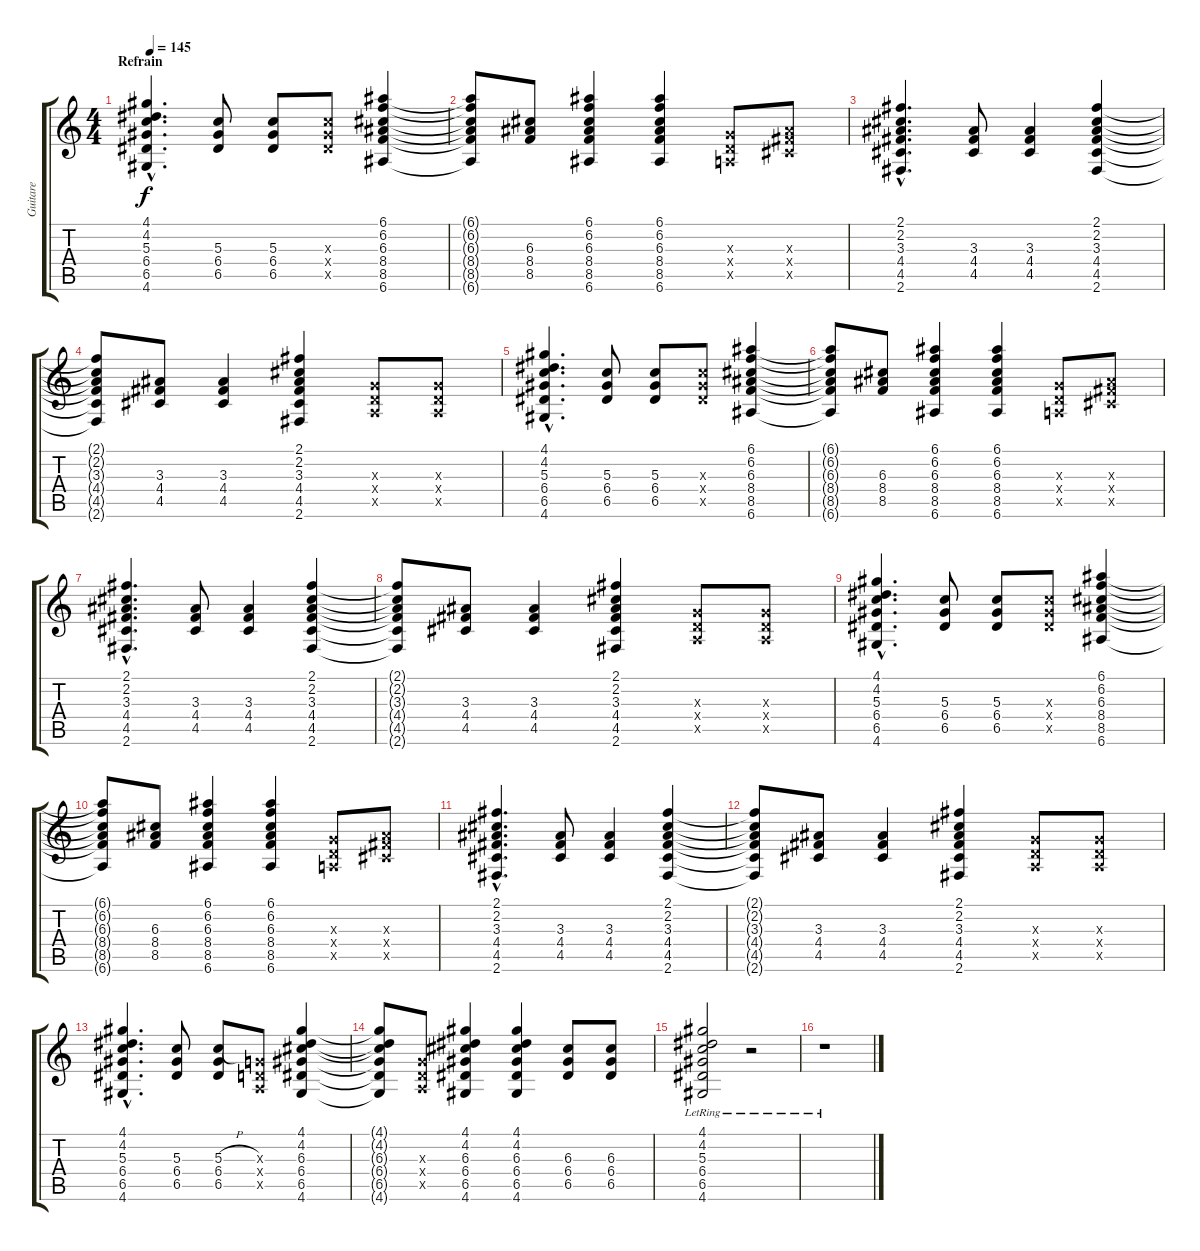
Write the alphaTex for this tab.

\track ("Guitare" "Guitare") {instrument acousticguitarsteel}
\staff {score tabs}
\tuning (E4 B3 G3 D3 A2 E2) {hide}
\ts (4 4)
\section ("" "Refrain")
\tempo 145
\clef g2
\ks c
(4.1{hac} 4.2{hac} 5.3{hac} 6.4{hac} 6.5{hac} 4.6{hac}).4{d dy f} (5.3 6.4 6.5).8 (5.3 6.4 6.5).8 (5.3{x} 6.4{x} 6.5{x}).8 (6.1 6.2 6.3 8.4 8.5 6.6).4 |
(6.1{t} 6.2{t} 6.3{t} 8.4{t} 8.5{t} 6.6{t}).8 (6.3 8.4 8.5).8 (6.1 6.2 6.3 8.4 8.5 6.6).4 (6.1 6.2 6.3 8.4 8.5 6.6).4 (0.3{x} 0.4{x} 0.5{x}).8 (3.3{x} 4.4{x} 4.5{x}).8 |
(2.1{hac} 2.2{hac} 3.3{hac} 4.4{hac} 4.5{hac} 2.6{hac}).4{d} (3.3 4.4 4.5).8 (3.3 4.4 4.5).4 (2.1 2.2 3.3 4.4 4.5 2.6).4 |
(2.1{t} 2.2{t} 3.3{t} 4.4{t} 4.5{t} 2.6{t}).8 (3.3 4.4 4.5).8 (3.3 4.4 4.5).4 (2.1 2.2 3.3 4.4 4.5 2.6).4 (0.3{x} 0.4{x} 0.5{x}).8 (0.3{x} 0.4{x} 0.5{x}).8 |
(4.1{hac} 4.2{hac} 5.3{hac} 6.4{hac} 6.5{hac} 4.6{hac}).4{d} (5.3 6.4 6.5).8 (5.3 6.4 6.5).8 (5.3{x} 6.4{x} 6.5{x}).8 (6.1 6.2 6.3 8.4 8.5 6.6).4 |
(6.1{t} 6.2{t} 6.3{t} 8.4{t} 8.5{t} 6.6{t}).8 (6.3 8.4 8.5).8 (6.1 6.2 6.3 8.4 8.5 6.6).4 (6.1 6.2 6.3 8.4 8.5 6.6).4 (0.3{x} 0.4{x} 0.5{x}).8 (3.3{x} 4.4{x} 4.5{x}).8 |
(2.1{hac} 2.2{hac} 3.3{hac} 4.4{hac} 4.5{hac} 2.6{hac}).4{d} (3.3 4.4 4.5).8 (3.3 4.4 4.5).4 (2.1 2.2 3.3 4.4 4.5 2.6).4 |
(2.1{t} 2.2{t} 3.3{t} 4.4{t} 4.5{t} 2.6{t}).8 (3.3 4.4 4.5).8 (3.3 4.4 4.5).4 (2.1 2.2 3.3 4.4 4.5 2.6).4 (0.3{x} 0.4{x} 0.5{x}).8 (0.3{x} 0.4{x} 0.5{x}).8 |
(4.1{hac} 4.2{hac} 5.3{hac} 6.4{hac} 6.5{hac} 4.6{hac}).4{d} (5.3 6.4 6.5).8 (5.3 6.4 6.5).8 (5.3{x} 6.4{x} 6.5{x}).8 (6.1 6.2 6.3 8.4 8.5 6.6).4 |
(6.1{t} 6.2{t} 6.3{t} 8.4{t} 8.5{t} 6.6{t}).8 (6.3 8.4 8.5).8 (6.1 6.2 6.3 8.4 8.5 6.6).4 (6.1 6.2 6.3 8.4 8.5 6.6).4 (0.3{x} 0.4{x} 0.5{x}).8 (3.3{x} 4.4{x} 4.5{x}).8 |
(2.1{hac} 2.2{hac} 3.3{hac} 4.4{hac} 4.5{hac} 2.6{hac}).4{d} (3.3 4.4 4.5).8 (3.3 4.4 4.5).4 (2.1 2.2 3.3 4.4 4.5 2.6).4 |
(2.1{t} 2.2{t} 3.3{t} 4.4{t} 4.5{t} 2.6{t}).8 (3.3 4.4 4.5).8 (3.3 4.4 4.5).4 (2.1 2.2 3.3 4.4 4.5 2.6).4 (0.3{x} 0.4{x} 0.5{x}).8 (0.3{x} 0.4{x} 0.5{x}).8 |
(4.1{hac} 4.2{hac} 5.3{hac} 6.4{hac} 6.5{hac} 4.6{hac}).4{d} (5.3 6.4 6.5).8 (5.3{h} 6.4 6.5).8 (0.3{x} 0.4{x} 0.5{x}).8 (4.1 4.2 6.3 6.4 6.5 4.6).4 |
(4.1{t} 4.2{t} 6.3{t} 6.4{t} 6.5{t} 4.6{t}).8 (0.3{x} 0.4{x} 0.5{x}).8 (4.1 4.2 6.3 6.4 6.5 4.6).4 (4.1 4.2 6.3 6.4 6.5 4.6).4 (6.3 6.4 6.5).8 (6.3 6.4 6.5).8 |
(4.1{lr} 4.2{lr} 5.3{lr} 6.4{lr} 6.5{lr} 4.6{lr}).2 r.2 |
r.1
